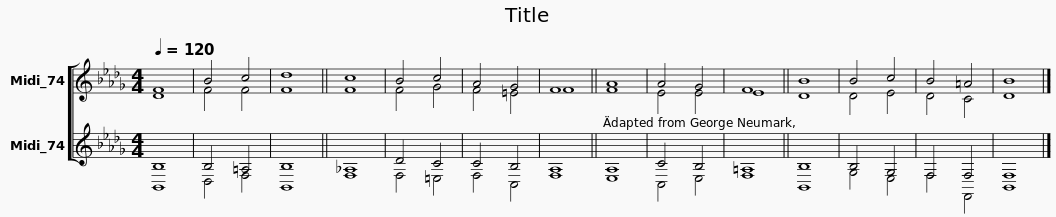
X:1
%%score [ ( 1 2 ) ( 3 4 ) ]
L:1/8
Q:1/4=120
M:4/4
I:linebreak $
K:Db
V:1 treble
V:2 treble
V:3 treble
V:4 treble
V:1
 F8 | B4 c4 | d8 || c8 | B4 c4 | %5
 A4 G4 | F8 || A8 | A4 G4 | F8 || %10
 B8 | B4 c4 | B4 =A4 | B8 |] %14
V:2
 D8 | F4 F4 | F8 || F8 | F4 G4 | %5
 F4 =E4 | F8 || F8 | E4 E4 | E8 || %10
 D8 | D4 E4 | D4 C4 | D8 |] %14
V:3
 B,8 | B,4 =A,4 | B,8 || !courtesy!_A,8 | D4 C4 | %5
 C4 B,4 | A,8 || A,8 | C4 B,4 | =A,8 || %10
 B,8 | B,4 G,4 | F,4 F,4 | F,8 |] %14
V:4
 B,,8 | D,4 F,4 | B,,8 || F,8 | F,4 =E,4 | %5
 F,4 C,4 | F,8 || E,8 | C,4 E,4 | F,8 || %10
 B,,8 | G,4 E,4 | F,4 F,,4 | B,,8 |] %14
